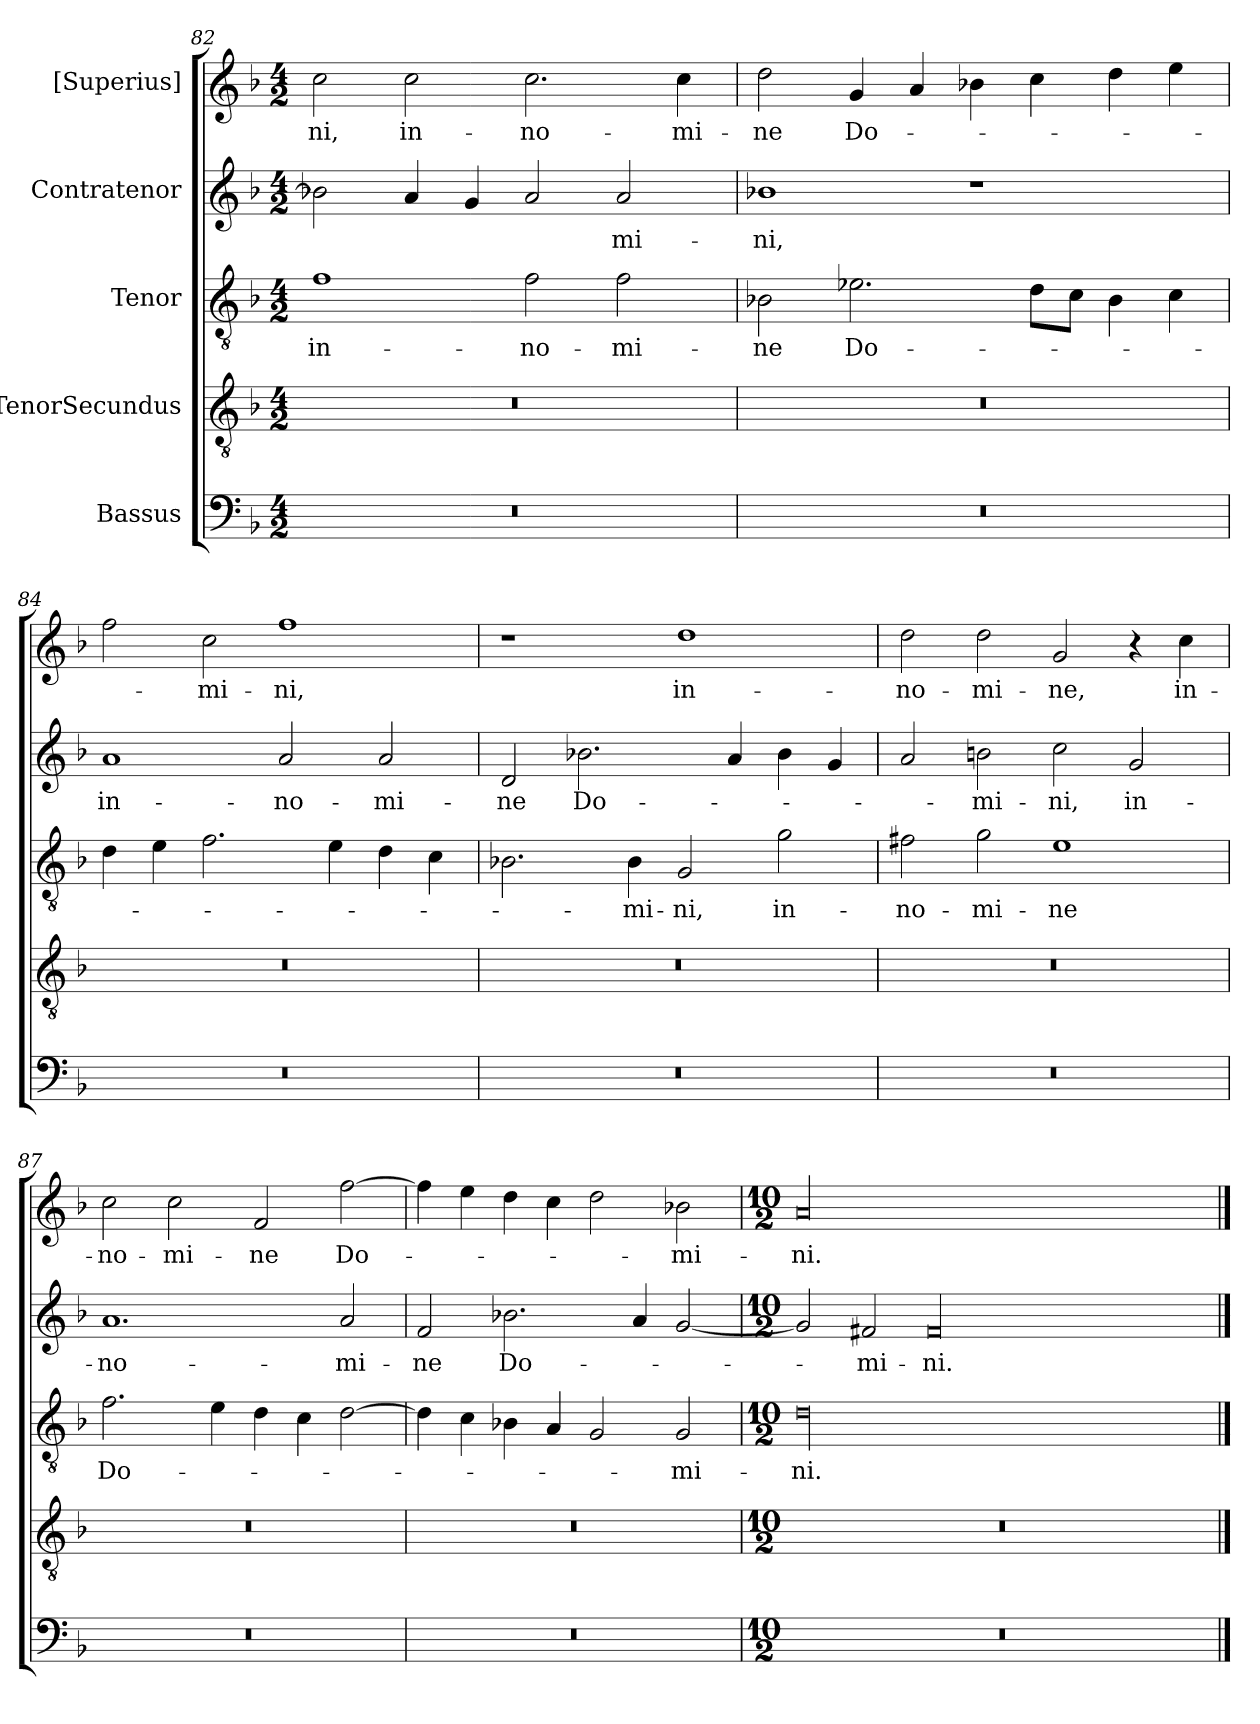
**kern	**kern	**kern	**text	**kern	**text	**kern	**text
*part5	*part4	*part3	*part3	*part2	*part2	*part1	*part1
*staff5	*staff4	*staff3	*staff3	*staff2	*staff2	*staff1	*staff1
*I"Bassus	*I"TenorSecundus	*I"Tenor	*	*I"Contratenor	*	*I"[Superius]	*
*clefF4	*clefGv2	*clefGv2	*	*clefG2	*	*clefG2	*
*k[b-]	*k[b-]	*k[b-]	*	*k[b-]	*	*k[b-]	*
*M4/2	*M4/2	*M4/2	*	*M4/2	*	*M4/2	*
=82	=82	=82	=82	=82	=82	=82	=82
0r	0r	1f\	in-	2b-X\]	.	2cc\	-ni,
.	.	.	.	4a/	.	2cc\	in-
.	.	.	.	4g/	.	.	.
.	.	2f\	no-	2a/	.	2.cc\	no-
.	.	2f\	-mi-	2a/	-mi-	.	.
.	.	.	.	.	.	4cc\	-mi-
=83	=83	=83	=83	=83	=83	=83	=83
0r	0r	2B-X\	-ne	1b-X\	-ni,	2dd\	-ne
.	.	2.e-X\	Do-	.	.	4g/	Do-
.	.	.	.	.	.	4a/	.
.	.	.	.	1r	.	4b-X\	.
.	.	8d\L	.	.	.	4cc\	.
.	.	8c\J	.	.	.	.	.
.	.	4B-\	.	.	.	4dd\	.
.	.	4c\	.	.	.	4ee\	.
=84	=84	=84	=84	=84	=84	=84	=84
0r	0r	4d\	.	1a/	in-	2ff\	.
.	.	4e\	.	.	.	.	.
.	.	2.f\	.	.	.	2cc\	-mi-
.	.	.	.	2a/	no-	1ff\	-ni,
.	.	4e\	.	.	.	.	.
.	.	4d\	.	2a/	-mi-	.	.
.	.	4c\	.	.	.	.	.
=85	=85	=85	=85	=85	=85	=85	=85
0r	0r	2.B-X\	.	2d/	-ne	1r	.
.	.	.	.	2.b-X\	Do-	.	.
.	.	4B-\	-mi-	.	.	.	.
.	.	2G/	-ni,	.	.	1dd\	in-
.	.	.	.	4a/	.	.	.
.	.	2g\	in-	4b-\	.	.	.
.	.	.	.	4g/	.	.	.
=86	=86	=86	=86	=86	=86	=86	=86
0r	0r	2f#X\	no-	2a/	.	2dd\	no-
.	.	2g\	-mi-	2bn\	-mi-	2dd\	-mi-
.	.	1e\	-ne	2cc\	-ni,	2g/	-ne,
.	.	.	.	2g/	in-	4r	.
.	.	.	.	.	.	4cc\	in-
=87	=87	=87	=87	=87	=87	=87	=87
0r	0r	2.f\	Do-	1.a/	no-	2cc\	no-
.	.	.	.	.	.	2cc\	-mi-
.	.	4e\	.	.	.	.	.
.	.	4d\	.	.	.	2f/	-ne
.	.	4c\	.	.	.	.	.
.	.	[2d\	.	2a/	-mi-	[2ff\	Do-
=88	=88	=88	=88	=88	=88	=88	=88
0r	0r	4d\]	.	2f/	-ne	4ff\]	.
.	.	4c\	.	.	.	4ee\	.
.	.	4B-X\	.	2.b-X\	Do-	4dd\	.
.	.	4A/	.	.	.	4cc\	.
.	.	2G/	.	.	.	2dd\	.
.	.	.	.	4a/	.	.	.
.	.	2G/	-mi-	[2g/	.	2b-X\	-mi-
=89	=89	=89	=89	=89	=89	=89	=89
*M10/2	*M10/2	*M10/2	*	*M10/2	*	*M10/2	*
1%5r	1%5r	00d\	-ni.	2g/]	.	00a/	-ni.
.	.	.	.	2f#X/	-mi-	.	.
.	.	.	.	00f#/	-ni.	.	.
.	.	1ryy	.	.	.	1ryy	.
==	==	==	==	==	==	==	==
*-	*-	*-	*-	*-	*-	*-	*-
